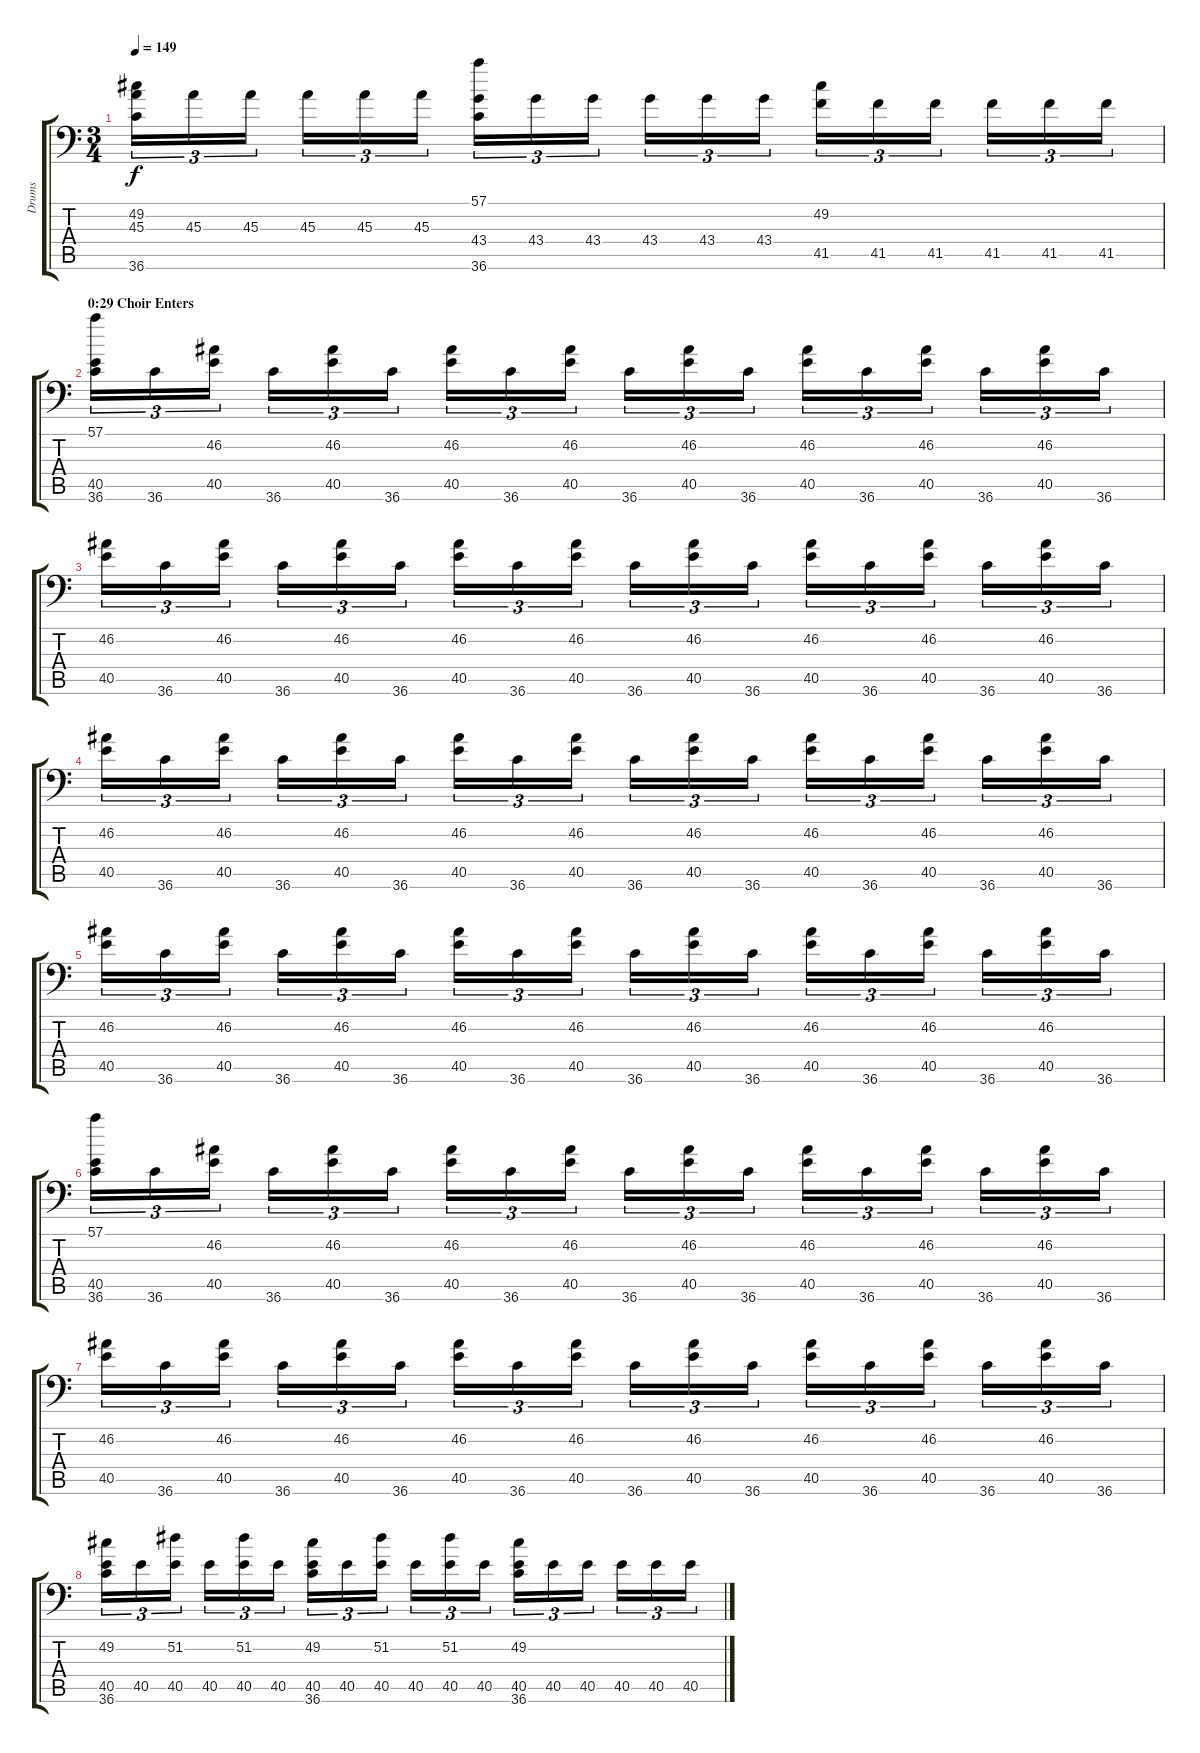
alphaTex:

\track ("Drums" "Drums") {instrument acousticgrandpiano}
\staff {score tabs}
\tuning (C-1 C-1 C-1 C-1 C-1 C-1) {hide}
\ts (3 4)
\tempo 149
\clef f4
\ks c
(49.2 45.3 36.6).16{tu (3 2) dy f} 45.3.16{tu (3 2)} 45.3.16{tu (3 2)} 45.3.16{tu (3 2)} 45.3.16{tu (3 2)} 45.3.16{tu (3 2)} (57.1 43.4 36.6).16{tu (3 2)} 43.4.16{tu (3 2)} 43.4.16{tu (3 2)} 43.4.16{tu (3 2)} 43.4.16{tu (3 2)} 43.4.16{tu (3 2)} (49.2 41.5).16{tu (3 2)} 41.5.16{tu (3 2)} 41.5.16{tu (3 2)} 41.5.16{tu (3 2)} 41.5.16{tu (3 2)} 41.5.16{tu (3 2)} |
\section ("" "0:29 Choir Enters")
(57.1 40.5 36.6).16{tu (3 2)} 36.6.16{tu (3 2)} (46.2 40.5).16{tu (3 2)} 36.6.16{tu (3 2)} (46.2 40.5).16{tu (3 2)} 36.6.16{tu (3 2)} (46.2 40.5).16{tu (3 2)} 36.6.16{tu (3 2)} (46.2 40.5).16{tu (3 2)} 36.6.16{tu (3 2)} (46.2 40.5).16{tu (3 2)} 36.6.16{tu (3 2)} (46.2 40.5).16{tu (3 2)} 36.6.16{tu (3 2)} (46.2 40.5).16{tu (3 2)} 36.6.16{tu (3 2)} (46.2 40.5).16{tu (3 2)} 36.6.16{tu (3 2)} |
(46.2 40.5).16{tu (3 2)} 36.6.16{tu (3 2)} (46.2 40.5).16{tu (3 2)} 36.6.16{tu (3 2)} (46.2 40.5).16{tu (3 2)} 36.6.16{tu (3 2)} (46.2 40.5).16{tu (3 2)} 36.6.16{tu (3 2)} (46.2 40.5).16{tu (3 2)} 36.6.16{tu (3 2)} (46.2 40.5).16{tu (3 2)} 36.6.16{tu (3 2)} (46.2 40.5).16{tu (3 2)} 36.6.16{tu (3 2)} (46.2 40.5).16{tu (3 2)} 36.6.16{tu (3 2)} (46.2 40.5).16{tu (3 2)} 36.6.16{tu (3 2)} |
(46.2 40.5).16{tu (3 2)} 36.6.16{tu (3 2)} (46.2 40.5).16{tu (3 2)} 36.6.16{tu (3 2)} (46.2 40.5).16{tu (3 2)} 36.6.16{tu (3 2)} (46.2 40.5).16{tu (3 2)} 36.6.16{tu (3 2)} (46.2 40.5).16{tu (3 2)} 36.6.16{tu (3 2)} (46.2 40.5).16{tu (3 2)} 36.6.16{tu (3 2)} (46.2 40.5).16{tu (3 2)} 36.6.16{tu (3 2)} (46.2 40.5).16{tu (3 2)} 36.6.16{tu (3 2)} (46.2 40.5).16{tu (3 2)} 36.6.16{tu (3 2)} |
(46.2 40.5).16{tu (3 2)} 36.6.16{tu (3 2)} (46.2 40.5).16{tu (3 2)} 36.6.16{tu (3 2)} (46.2 40.5).16{tu (3 2)} 36.6.16{tu (3 2)} (46.2 40.5).16{tu (3 2)} 36.6.16{tu (3 2)} (46.2 40.5).16{tu (3 2)} 36.6.16{tu (3 2)} (46.2 40.5).16{tu (3 2)} 36.6.16{tu (3 2)} (46.2 40.5).16{tu (3 2)} 36.6.16{tu (3 2)} (46.2 40.5).16{tu (3 2)} 36.6.16{tu (3 2)} (46.2 40.5).16{tu (3 2)} 36.6.16{tu (3 2)} |
(57.1 40.5 36.6).16{tu (3 2)} 36.6.16{tu (3 2)} (46.2 40.5).16{tu (3 2)} 36.6.16{tu (3 2)} (46.2 40.5).16{tu (3 2)} 36.6.16{tu (3 2)} (46.2 40.5).16{tu (3 2)} 36.6.16{tu (3 2)} (46.2 40.5).16{tu (3 2)} 36.6.16{tu (3 2)} (46.2 40.5).16{tu (3 2)} 36.6.16{tu (3 2)} (46.2 40.5).16{tu (3 2)} 36.6.16{tu (3 2)} (46.2 40.5).16{tu (3 2)} 36.6.16{tu (3 2)} (46.2 40.5).16{tu (3 2)} 36.6.16{tu (3 2)} |
(46.2 40.5).16{tu (3 2)} 36.6.16{tu (3 2)} (46.2 40.5).16{tu (3 2)} 36.6.16{tu (3 2)} (46.2 40.5).16{tu (3 2)} 36.6.16{tu (3 2)} (46.2 40.5).16{tu (3 2)} 36.6.16{tu (3 2)} (46.2 40.5).16{tu (3 2)} 36.6.16{tu (3 2)} (46.2 40.5).16{tu (3 2)} 36.6.16{tu (3 2)} (46.2 40.5).16{tu (3 2)} 36.6.16{tu (3 2)} (46.2 40.5).16{tu (3 2)} 36.6.16{tu (3 2)} (46.2 40.5).16{tu (3 2)} 36.6.16{tu (3 2)} |
(49.2 40.5 36.6).16{tu (3 2)} 40.5.16{tu (3 2)} (51.2 40.5).16{tu (3 2)} 40.5.16{tu (3 2)} (51.2 40.5).16{tu (3 2)} 40.5.16{tu (3 2)} (49.2 40.5 36.6).16{tu (3 2)} 40.5.16{tu (3 2)} (51.2 40.5).16{tu (3 2)} 40.5.16{tu (3 2)} (51.2 40.5).16{tu (3 2)} 40.5.16{tu (3 2)} (49.2 40.5 36.6).16{tu (3 2)} 40.5.16{tu (3 2)} 40.5.16{tu (3 2)} 40.5.16{tu (3 2)} 40.5.16{tu (3 2)} 40.5.16{tu (3 2)}
